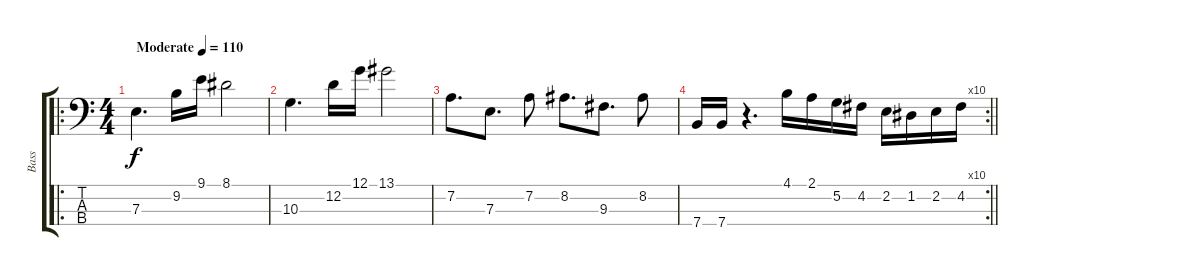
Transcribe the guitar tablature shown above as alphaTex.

\track ("Bass" "Bass") {instrument electricbasspick}
\staff {score tabs}
\tuning (G2 D2 A1 E1) {hide}
\ro
\ts (4 4)
\tempo (110 "Moderate")
\clef f4
\ks c
7.3.4{d dy f instrument electricbasspick} 9.2.16 9.1.16 8.1.2 |
10.3.4{d} 12.2.16 12.1.16 13.1.2 |
7.2.8{d} 7.3.8{d} 7.2.8 8.2.8{d} 9.3.8{d} 8.2.8 |
\rc 10
\barLineRight lightlight
7.4.16 7.4.16 r.4{d} 4.1.16 2.1.16 5.2.16 4.2.16 2.2.16 1.2.16 2.2.16 4.2.16
